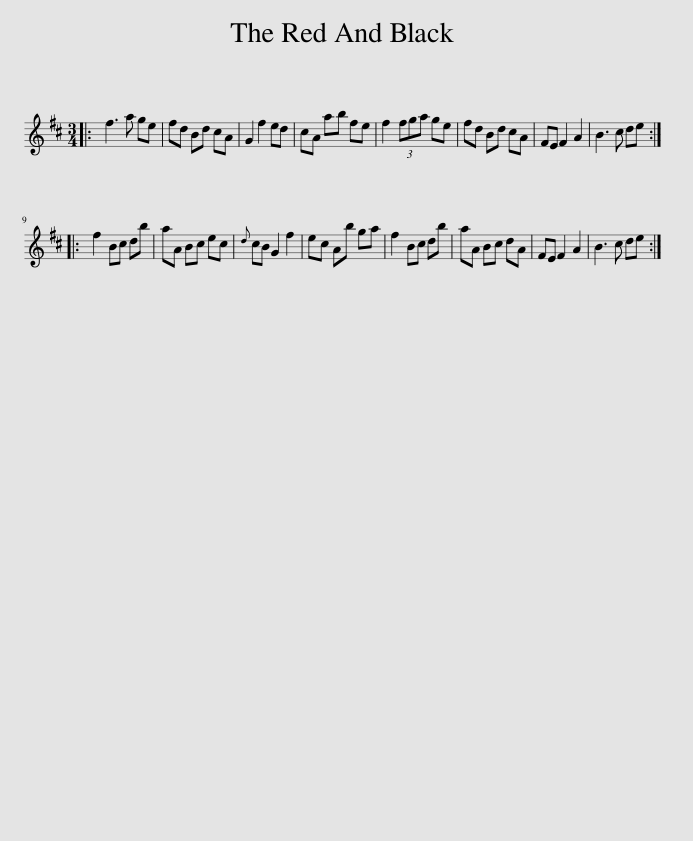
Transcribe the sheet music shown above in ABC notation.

X:1
L:1/8
M:3/4
I:linebreak $
K:D
V:1 treble
V:1
|: f3 a ge | fd Bd cA | G2 f2 ed | cA ab fe | f2 (3fga ge | %5
 fd Bd cA | FE F2 A2 | B3 c de ::$ f2 Bc db | aA Bc ec | %10
{d} cB G2 f2 | ec Ab ga | f2 Bc db | aA Bc dA | FE F2 A2 | %15
 B3 c de :| %16
